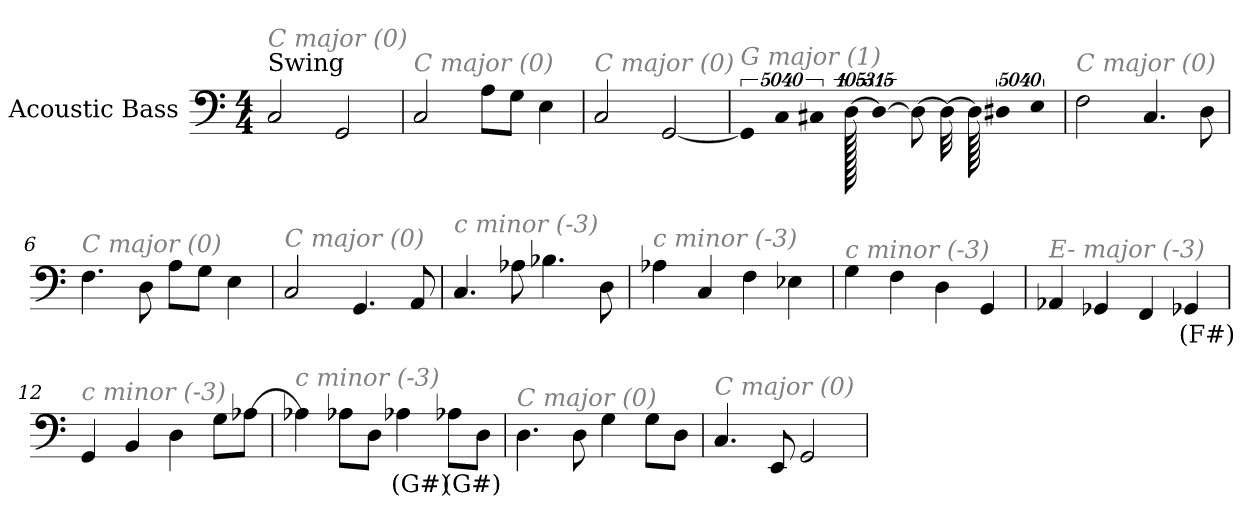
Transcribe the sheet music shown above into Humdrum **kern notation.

**kern	**text
*part1	*part1
*staff1	*staff1
*I"Acoustic Bass	*
*clefF4	*
*ITrd7c12	*
*k[]	*
*C:	*
*M4/4	*
*MM108	*
=1	=1
!LO:TX:a:t=Swing	!
!LO:TX:i:color=#808080:t=C major (0)	!
2CC	.
2GGG	.
=2	=2
!LO:TX:i:color=#808080:t=C major (0)	!
2CC	.
8AAL	.
8GGJ	.
4EE	.
=3	=3
!LO:TX:i:color=#808080:t=C major (0)	!
2CC	.
[2GGG	.
=4	=4
!LO:TX:i:color=#808080:t=G major (1)	!
!LO:N:vis=4	!
20160%3347GGG]	.
!LO:N:vis=4	!
20160%3347CC	.
!LO:N:vis=4	!
20160%3347CC#X	.
[6720%13DD	.
40320DD_	.
8DD_	.
32DD_	.
128DD]	.
!LO:N:vis=4	!
20160%3347DD#X	.
!LO:N:vis=4	!
20160%3347EE	.
=5	=5
!LO:TX:i:color=#808080:t=C major (0)	!
2FF	.
4.CC	.
8DD	.
=6	=6
!LO:TX:i:color=#808080:t=C major (0)	!
4.FF	.
8DD	.
8AAL	.
8GGJ	.
4EE	.
=7	=7
!LO:TX:i:color=#808080:t=C major (0)	!
2CC	.
4.GGG	.
8AAA	.
=8	=8
!LO:TX:i:color=#808080:t=c minor (-3)	!
4.CC	.
8AA-X	.
4.BB-X	.
8DD	.
=9	=9
!LO:TX:i:color=#808080:t=c minor (-3)	!
4AA-X	.
4CC	.
4FF	.
4EE-X	.
=10	=10
!LO:TX:i:color=#808080:t=c minor (-3)	!
4GG	.
4FF	.
4DD	.
4GGG	.
=11	=11
!LO:TX:i:color=#808080:t=E- major (-3)	!
4AAA-X	.
4GGG-X	.
4FFF	.
4GGG-Xi	(F#)
=12	=12
!LO:TX:i:color=#808080:t=c minor (-3)	!
4GGG	.
4BBB	.
4DD	.
8GGL	.
[8AA-XJ	.
=13	=13
!LO:TX:i:color=#808080:t=c minor (-3)	!
4AA-X]	.
8AA-XL	.
8DDJ	.
4AA-Xi	(G#)
8AA-XiL	(G#)
8DDJ	.
=14	=14
!LO:TX:i:color=#808080:t=C major (0)	!
4.DD	.
8DD	.
4GG	.
8GGL	.
8DDJ	.
=15	=15
!LO:TX:i:color=#808080:t=C major (0)	!
4.CC	.
8EEE	.
2GGG	.
=	=
*-	*-
